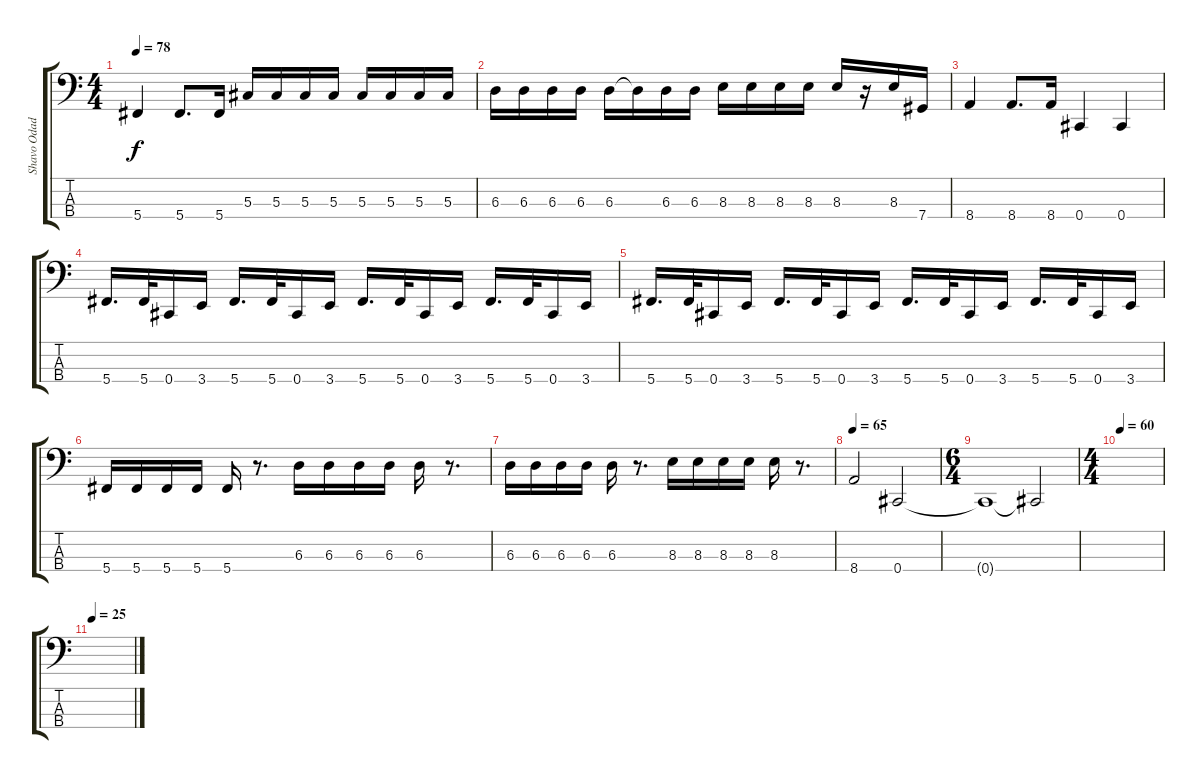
\track ("Shavo Odadjian (Bass)" "Shavo Odad") {instrument electricbassfinger}
\staff {score tabs}
\tuning (Gb2 Db2 Ab1 Db1) {hide}
\ts (4 4)
\tempo 78
\clef f4
\ks c
5.4.4{dy f} 5.4.8{d} 5.4.16 5.3.16 5.3.16 5.3.16 5.3.16 5.3.16 5.3.16 5.3.16 5.3.16 |
6.3.16 6.3.16 6.3.16 6.3.16 6.3.16 6.3{t}.16 6.3.16 6.3.16 8.3.16 8.3.16 8.3.16 8.3.16 8.3.16 r.16 8.3.16 7.4.16 |
8.4.4 8.4.8{d} 8.4.16 0.4.4 0.4.4 |
5.4.16{d volume 13} 5.4.32 0.4.16 3.4.16 5.4.16{d} 5.4.32 0.4.16 3.4.16 5.4.16{d} 5.4.32 0.4.16 3.4.16 5.4.16{d} 5.4.32 0.4.16 3.4.16 |
5.4.16{d} 5.4.32 0.4.16 3.4.16 5.4.16{d} 5.4.32 0.4.16 3.4.16 5.4.16{d} 5.4.32 0.4.16 3.4.16 5.4.16{d} 5.4.32 0.4.16 3.4.16 |
5.4.16 5.4.16 5.4.16 5.4.16 5.4.16 r.8{d} 6.3.16 6.3.16 6.3.16 6.3.16 6.3.16 r.8{d} |
6.3.16 6.3.16 6.3.16 6.3.16 6.3.16 r.8{d} 8.3.16 8.3.16 8.3.16 8.3.16 8.3.16 r.8{d} |
\tempo 65
8.4.2 0.4.2 |
\ts (6 4)
0.4{t}.1{volume 4} 0.4{t}.2 |
\ts (4 4)
\tempo 60
|
\tempo 25
